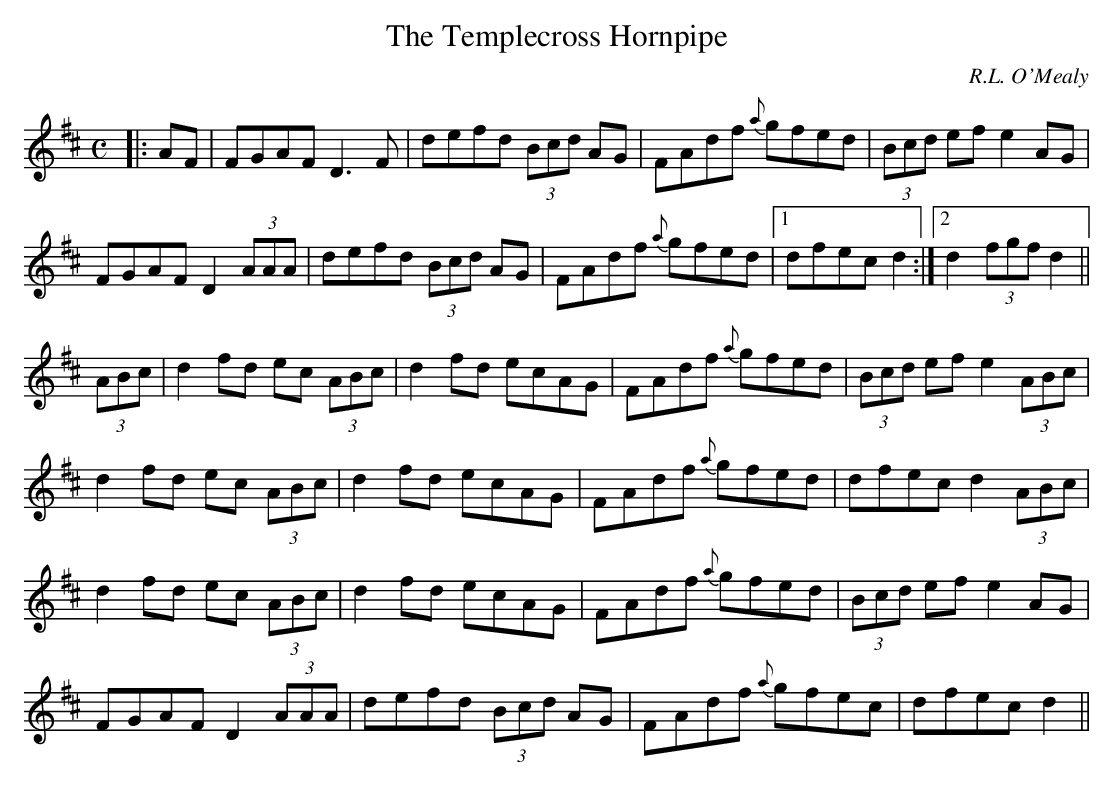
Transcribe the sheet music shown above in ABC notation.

X:1
T:Templecross Hornpipe, The
C:R.L. O'Mealy
M:C
K:D
|:AF | FGAF D3F | defd (3Bcd AG | FAdf {a}gfed | (3Bcd ef e2 AG |
FGAF D2 (3AAA | defd (3Bcd AG | FAdf {a}gfed |[1dfec d2:|[2d2(3fgf d2||
(3ABc | d2 fd ec (3ABc | d2 fd ecAG | FAdf {a}gfed | (3Bcd ef e2 (3ABc |
d2 fd ec (3ABc | d2fd ecAG | FAdf {a}gfed | dfec d2 (3ABc |
d2 fd ec (3ABc | d2 fd ecAG | FAdf {a}gfed | (3Bcd ef e2 AG |
FGAF D2 (3AAA | defd (3Bcd AG  | FAdf {a}gfec | dfec d2||
